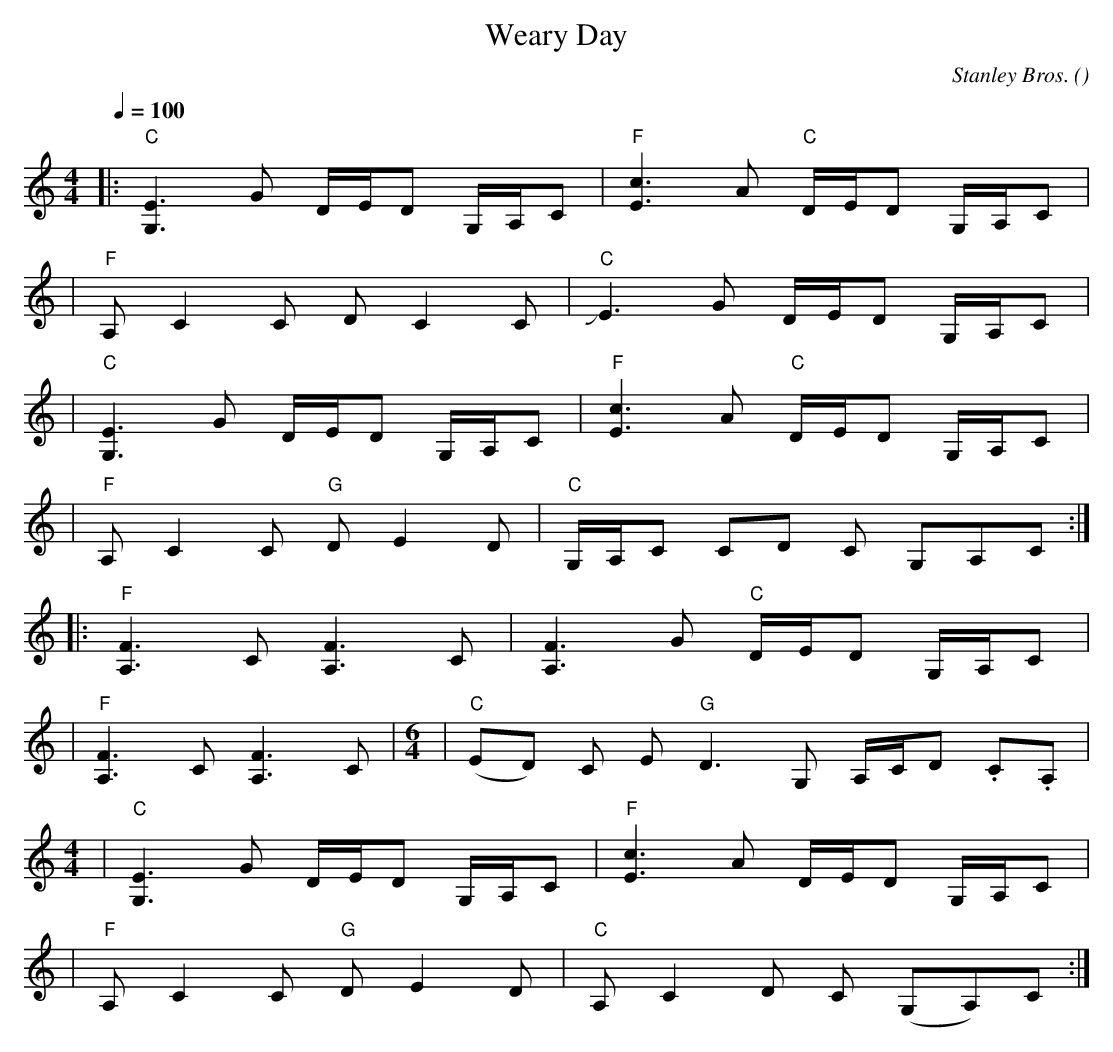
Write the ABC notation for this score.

X:1
T: Weary Day                          % title
C: Stanley Bros.                          % composer
O:                           % origin.
M: 4/4                          % meter
L:1/16                        % length of shortest note
Q: 1/4=100                          % tempo
K: C                          % key
V:1                          % voice 1
|:"C" [G,E]6 G2 DED2 G,A,C2 | "F"[Ec]6 A2 "C"DED2 G,A,C2 |
| "F"A,2 C4 C2 D2 C4 C2 | "C"+slide+E6 G2 DED2 G,A,C2 |
| "C"[G,E]6 G2 DED2 G,A,C2 | "F"[Ec]6 A2 "C"DED2 G,A,C2 |
| "F"A,2 C4 C2 "G"D2 E4 D2 | "C"G,A,C2 C2D2 C2 G,2A,2C2 :|
|:"F" [A,F]6 C2 [A,F]6 C2 | [A,F]6 G2 "C"DED2 G,A,C2 |
| "F"[A,F]6 C2 [A,F]6 C2 |\
M:6/4
| "C"(E2D2) C2 E2 "G"D6 G,2 A,CD2 .C2.A,2 |
M: 4/4
| "C"[G,E]6 G2 DED2 G,A,C2 | "F"[Ec]6 A2 DED2 G,A,C2 |
| "F"A,2 C4 C2 "G"D2 E4 D2 | "C"A,2 C4 D2 C2 (G,2A,2)C2 :|
